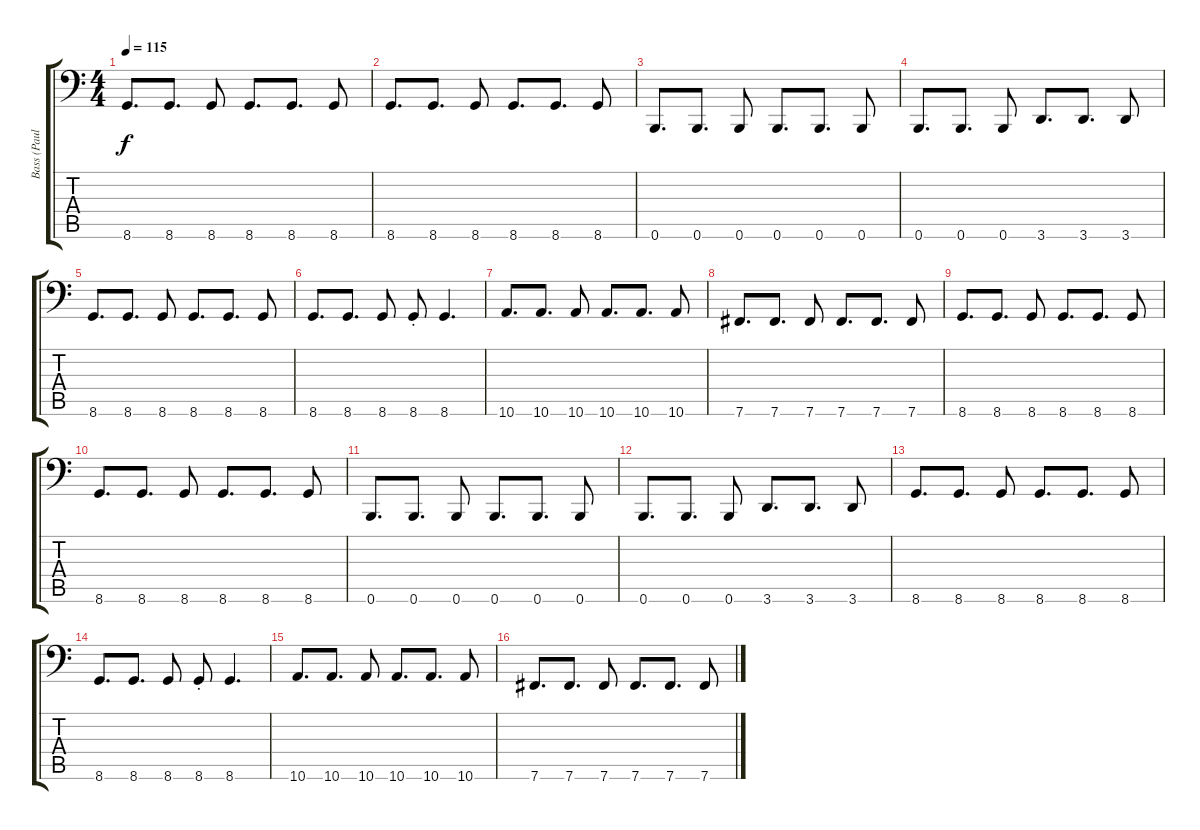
\track ("Bass (Paul)" "Bass (Paul") {instrument electricbassfinger}
\staff {score tabs}
\tuning (Db3 Ab2 E2 B1 Gb1 B0) {hide}
\ts (4 4)
\tempo 115
\clef f4
\ks c
8.6.8{d dy f} 8.6.8{d} 8.6.8 8.6.8{d} 8.6.8{d} 8.6.8 |
8.6.8{d} 8.6.8{d} 8.6.8 8.6.8{d} 8.6.8{d} 8.6.8 |
0.6.8{d} 0.6.8{d} 0.6.8 0.6.8{d} 0.6.8{d} 0.6.8 |
0.6.8{d} 0.6.8{d} 0.6.8 3.6.8{d} 3.6.8{d} 3.6.8 |
8.6.8{d} 8.6.8{d} 8.6.8 8.6.8{d} 8.6.8{d} 8.6.8 |
8.6.8{d} 8.6.8{d} 8.6.8 8.6{st}.8 8.6.4{d} |
10.6.8{d} 10.6.8{d} 10.6.8 10.6.8{d} 10.6.8{d} 10.6.8 |
7.6.8{d} 7.6.8{d} 7.6.8 7.6.8{d} 7.6.8{d} 7.6.8 |
8.6.8{d} 8.6.8{d} 8.6.8 8.6.8{d} 8.6.8{d} 8.6.8 |
8.6.8{d} 8.6.8{d} 8.6.8 8.6.8{d} 8.6.8{d} 8.6.8 |
0.6.8{d} 0.6.8{d} 0.6.8 0.6.8{d} 0.6.8{d} 0.6.8 |
0.6.8{d} 0.6.8{d} 0.6.8 3.6.8{d} 3.6.8{d} 3.6.8 |
8.6.8{d} 8.6.8{d} 8.6.8 8.6.8{d} 8.6.8{d} 8.6.8 |
8.6.8{d} 8.6.8{d} 8.6.8 8.6{st}.8 8.6.4{d} |
10.6.8{d} 10.6.8{d} 10.6.8 10.6.8{d} 10.6.8{d} 10.6.8 |
7.6.8{d} 7.6.8{d} 7.6.8 7.6.8{d} 7.6.8{d} 7.6.8
